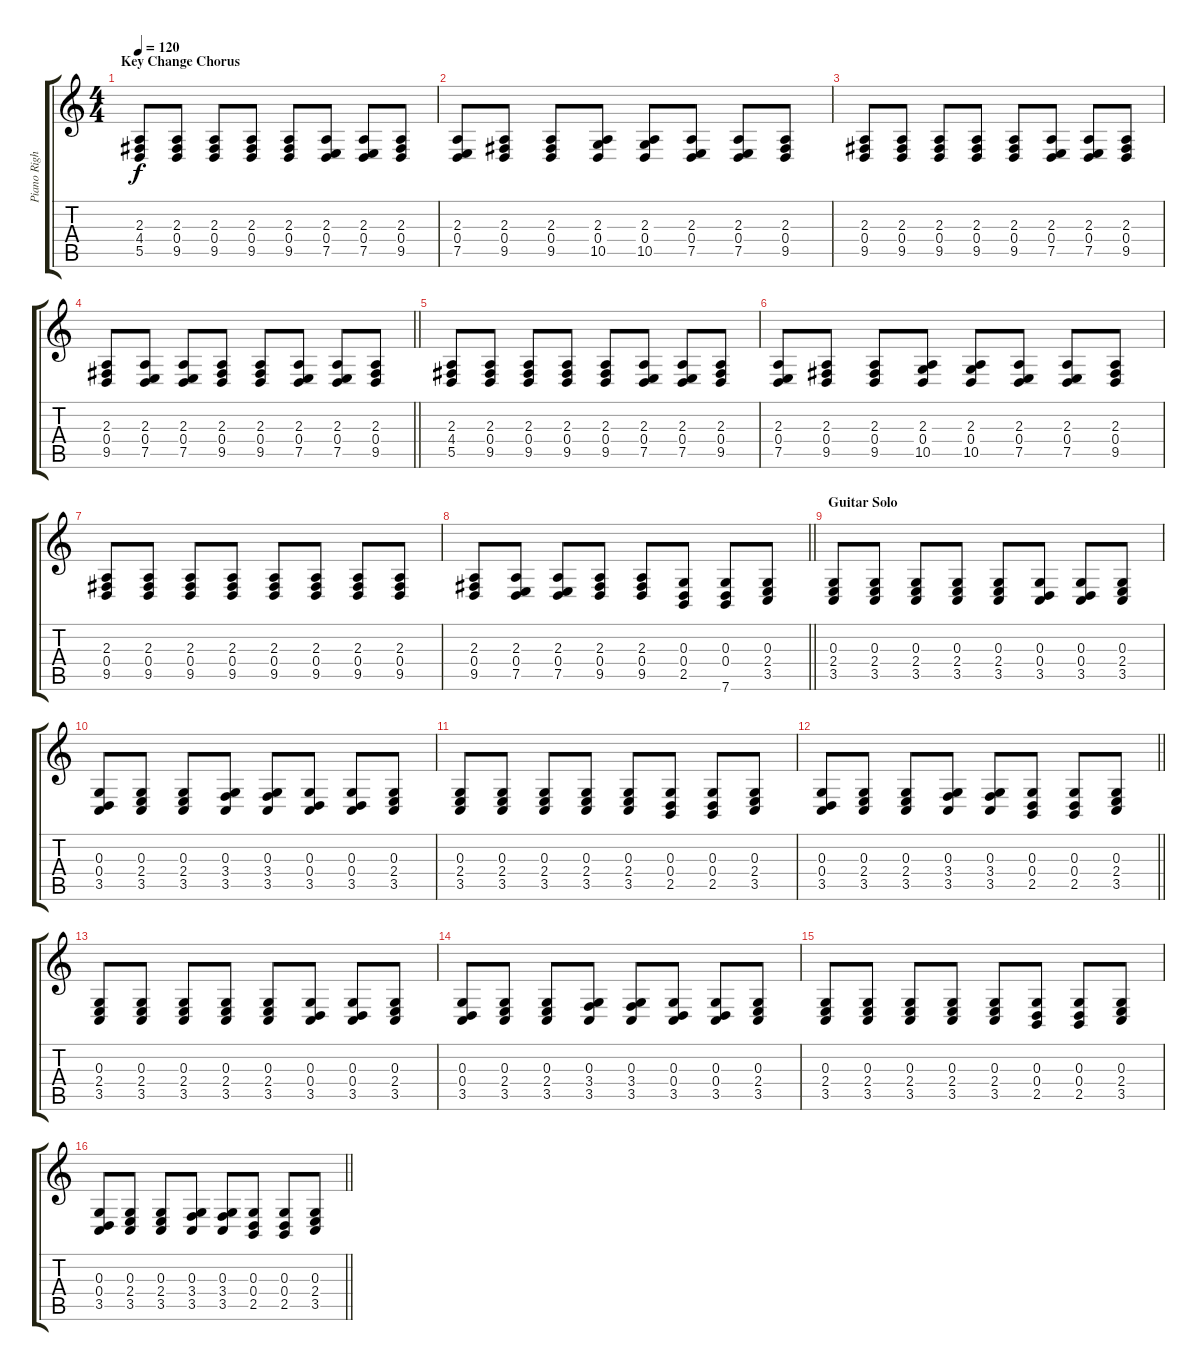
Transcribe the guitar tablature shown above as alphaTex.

\track ("Piano Right Hand" "Piano Righ") {instrument electricgrandpiano}
\staff {score tabs}
\tuning (E4 B3 G3 D3 A2 E2) {hide}
\ts (4 4)
\section ("" "Key Change Chorus")
\tempo 120
\clef g2
\ks c
(2.3 4.4 5.5).8{dy f} (2.3 0.4 9.5).8 (2.3 0.4 9.5).8 (2.3 0.4 9.5).8 (2.3 0.4 9.5).8 (2.3 0.4 7.5).8 (2.3 0.4 7.5).8 (2.3 0.4 9.5).8 |
(2.3 0.4 7.5).8 (2.3 0.4 9.5).8 (2.3 0.4 9.5).8 (2.3 0.4 10.5).8 (2.3 0.4 10.5).8 (2.3 0.4 7.5).8 (2.3 0.4 7.5).8 (2.3 0.4 9.5).8 |
(2.3 0.4 9.5).8 (2.3 0.4 9.5).8 (2.3 0.4 9.5).8 (2.3 0.4 9.5).8 (2.3 0.4 9.5).8 (2.3 0.4 7.5).8 (2.3 0.4 7.5).8 (2.3 0.4 9.5).8 |
\barLineRight lightlight
(2.3 0.4 9.5).8 (2.3 0.4 7.5).8 (2.3 0.4 7.5).8 (2.3 0.4 9.5).8 (2.3 0.4 9.5).8 (2.3 0.4 7.5).8 (2.3 0.4 7.5).8 (2.3 0.4 9.5).8 |
(2.3 4.4 5.5).8 (2.3 0.4 9.5).8 (2.3 0.4 9.5).8 (2.3 0.4 9.5).8 (2.3 0.4 9.5).8 (2.3 0.4 7.5).8 (2.3 0.4 7.5).8 (2.3 0.4 9.5).8 |
(2.3 0.4 7.5).8 (2.3 0.4 9.5).8 (2.3 0.4 9.5).8 (2.3 0.4 10.5).8 (2.3 0.4 10.5).8 (2.3 0.4 7.5).8 (2.3 0.4 7.5).8 (2.3 0.4 9.5).8 |
(2.3 0.4 9.5).8 (2.3 0.4 9.5).8 (2.3 0.4 9.5).8 (2.3 0.4 9.5).8 (2.3 0.4 9.5).8 (2.3 0.4 9.5).8 (2.3 0.4 9.5).8 (2.3 0.4 9.5).8 |
\barLineRight lightlight
(2.3 0.4 9.5).8 (2.3 0.4 7.5).8 (2.3 0.4 7.5).8 (2.3 0.4 9.5).8 (2.3 0.4 9.5).8 (0.3 0.4 2.5).8 (0.3 0.4 7.6).8 (0.3 2.4 3.5).8 |
\section ("" "Guitar Solo")
(0.3 2.4 3.5).8 (0.3 2.4 3.5).8 (0.3 2.4 3.5).8 (0.3 2.4 3.5).8 (0.3 2.4 3.5).8 (0.3 0.4 3.5).8 (0.3 0.4 3.5).8 (0.3 2.4 3.5).8 |
(0.3 0.4 3.5).8 (0.3 2.4 3.5).8 (0.3 2.4 3.5).8 (0.3 3.4 3.5).8 (0.3 3.4 3.5).8 (0.3 0.4 3.5).8 (0.3 0.4 3.5).8 (0.3 2.4 3.5).8 |
(0.3 2.4 3.5).8 (0.3 2.4 3.5).8 (0.3 2.4 3.5).8 (0.3 2.4 3.5).8 (0.3 2.4 3.5).8 (0.3 0.4 2.5).8 (0.3 0.4 2.5).8 (0.3 2.4 3.5).8 |
\barLineRight lightlight
(0.3 0.4 3.5).8 (0.3 2.4 3.5).8 (0.3 2.4 3.5).8 (0.3 3.4 3.5).8 (0.3 3.4 3.5).8 (0.3 0.4 2.5).8 (0.3 0.4 2.5).8 (0.3 2.4 3.5).8 |
(0.3 2.4 3.5).8 (0.3 2.4 3.5).8 (0.3 2.4 3.5).8 (0.3 2.4 3.5).8 (0.3 2.4 3.5).8 (0.3 0.4 3.5).8 (0.3 0.4 3.5).8 (0.3 2.4 3.5).8 |
(0.3 0.4 3.5).8 (0.3 2.4 3.5).8 (0.3 2.4 3.5).8 (0.3 3.4 3.5).8 (0.3 3.4 3.5).8 (0.3 0.4 3.5).8 (0.3 0.4 3.5).8 (0.3 2.4 3.5).8 |
(0.3 2.4 3.5).8 (0.3 2.4 3.5).8 (0.3 2.4 3.5).8 (0.3 2.4 3.5).8 (0.3 2.4 3.5).8 (0.3 0.4 2.5).8 (0.3 0.4 2.5).8 (0.3 2.4 3.5).8 |
\barLineRight lightlight
(0.3 0.4 3.5).8 (0.3 2.4 3.5).8 (0.3 2.4 3.5).8 (0.3 3.4 3.5).8 (0.3 3.4 3.5).8 (0.3 0.4 2.5).8 (0.3 0.4 2.5).8 (0.3 2.4 3.5).8
